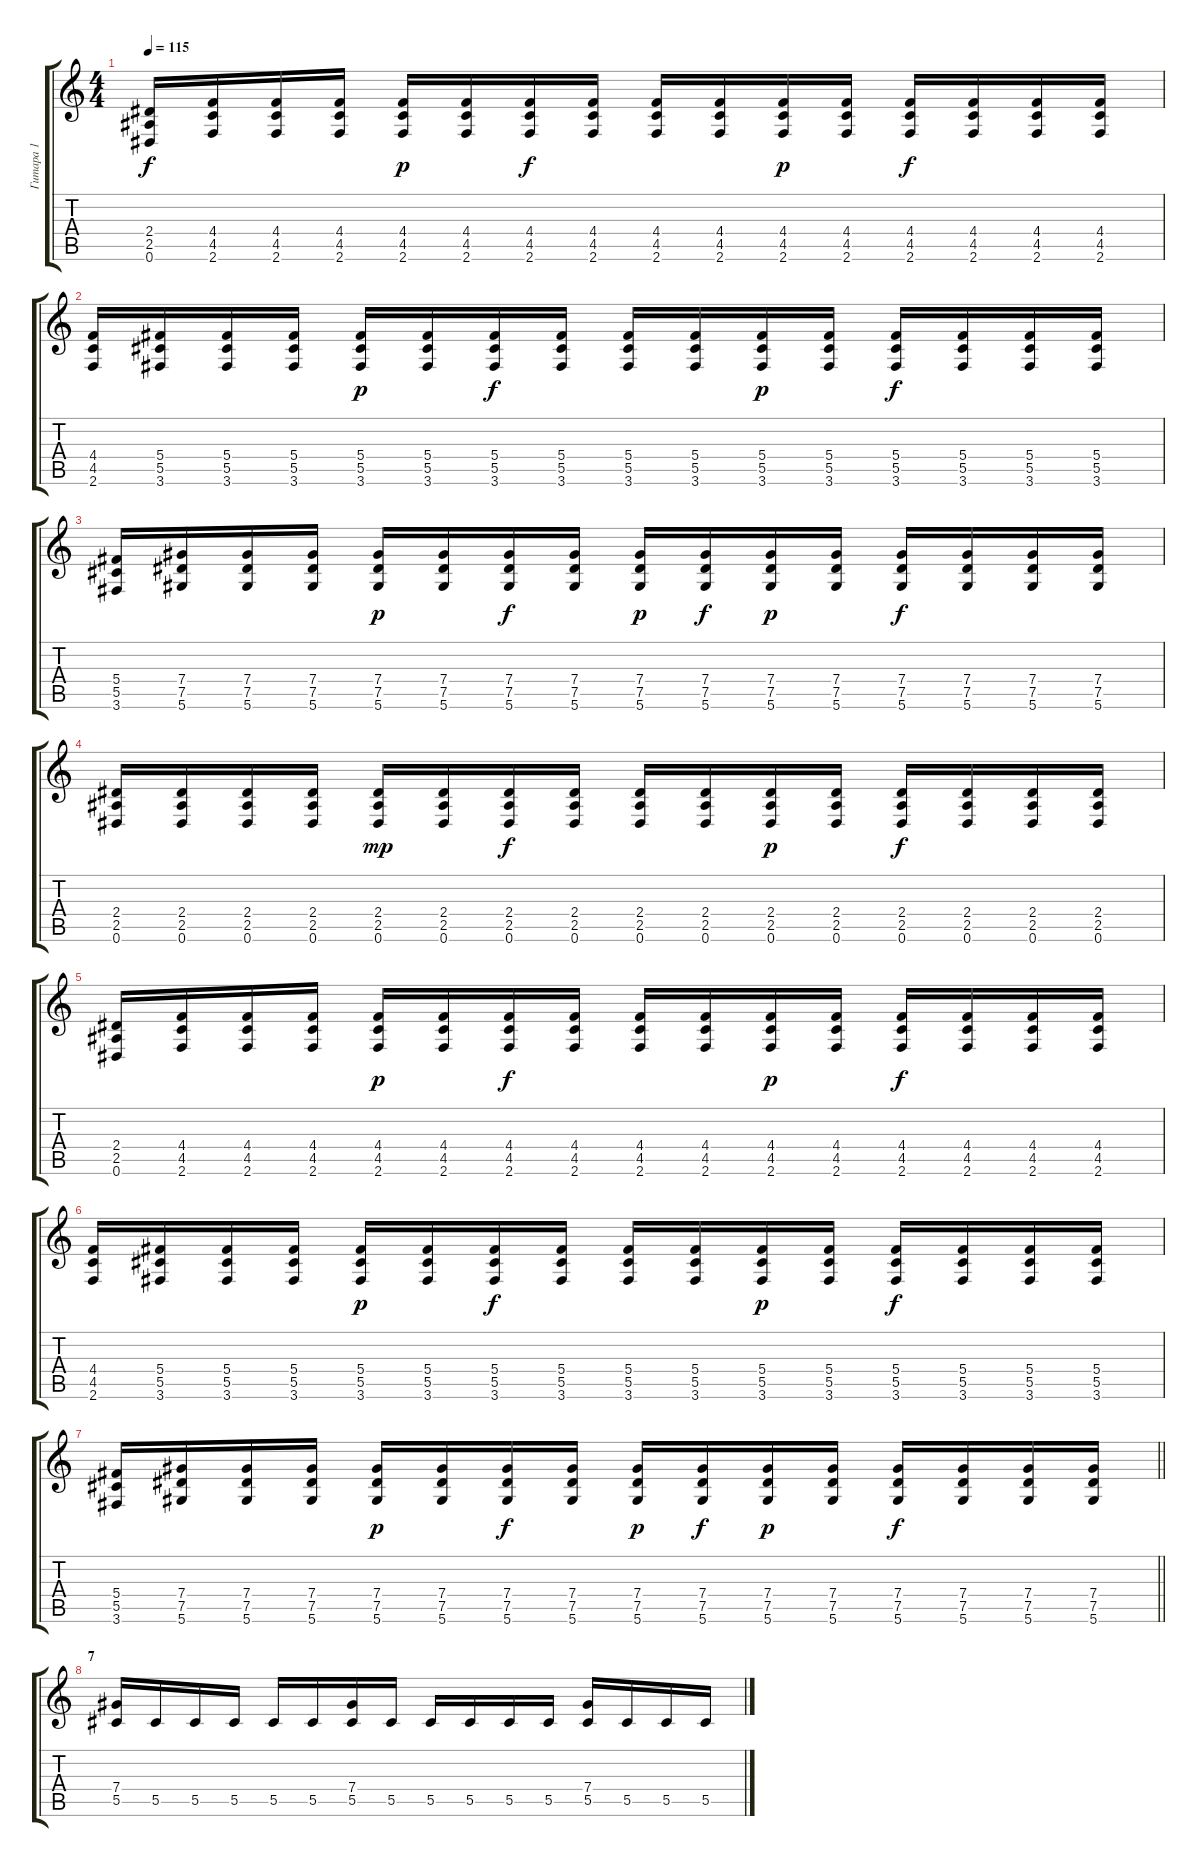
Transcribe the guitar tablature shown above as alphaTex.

\track ("Гитара 1" "Гитара 1") {instrument distortionguitar}
\staff {score tabs}
\tuning (Eb4 Bb3 Gb3 Db3 Ab2 Eb2) {hide}
\ts (4 4)
\tempo 115
\clef g2
\ks c
(2.4 2.5 0.6).16{dy f} (4.4 4.5 2.6).16 (4.4 4.5 2.6).16 (4.4 4.5 2.6).16 (4.4 4.5 2.6).16{dy p} (4.4 4.5 2.6).16 (4.4 4.5 2.6).16{dy f} (4.4 4.5 2.6).16 (4.4 4.5 2.6).16 (4.4 4.5 2.6).16 (4.4 4.5 2.6).16{dy p} (4.4 4.5 2.6).16 (4.4 4.5 2.6).16{dy f} (4.4 4.5 2.6).16 (4.4 4.5 2.6).16 (4.4 4.5 2.6).16 |
(4.4 4.5 2.6).16 (5.4 5.5 3.6).16 (5.4 5.5 3.6).16 (5.4 5.5 3.6).16 (5.4 5.5 3.6).16{dy p} (5.4 5.5 3.6).16 (5.4 5.5 3.6).16{dy f} (5.4 5.5 3.6).16 (5.4 5.5 3.6).16 (5.4 5.5 3.6).16 (5.4 5.5 3.6).16{dy p} (5.4 5.5 3.6).16 (5.4 5.5 3.6).16{dy f} (5.4 5.5 3.6).16 (5.4 5.5 3.6).16 (5.4 5.5 3.6).16 |
(5.4 5.5 3.6).16 (7.4 7.5 5.6).16 (7.4 7.5 5.6).16 (7.4 7.5 5.6).16 (7.4 7.5 5.6).16{dy p} (7.4 7.5 5.6).16 (7.4 7.5 5.6).16{dy f} (7.4 7.5 5.6).16 (7.4 7.5 5.6).16{dy p} (7.4 7.5 5.6).16{dy f} (7.4 7.5 5.6).16{dy p} (7.4 7.5 5.6).16 (7.4 7.5 5.6).16{dy f} (7.4 7.5 5.6).16 (7.4 7.5 5.6).16 (7.4 7.5 5.6).16 |
(2.4 2.5 0.6).16 (2.4 2.5 0.6).16 (2.4 2.5 0.6).16 (2.4 2.5 0.6).16 (2.4 2.5 0.6).16{dy mp} (2.4 2.5 0.6).16 (2.4 2.5 0.6).16{dy f} (2.4 2.5 0.6).16 (2.4 2.5 0.6).16 (2.4 2.5 0.6).16 (2.4 2.5 0.6).16{dy p} (2.4 2.5 0.6).16 (2.4 2.5 0.6).16{dy f} (2.4 2.5 0.6).16 (2.4 2.5 0.6).16 (2.4 2.5 0.6).16 |
(2.4 2.5 0.6).16 (4.4 4.5 2.6).16 (4.4 4.5 2.6).16 (4.4 4.5 2.6).16 (4.4 4.5 2.6).16{dy p} (4.4 4.5 2.6).16 (4.4 4.5 2.6).16{dy f} (4.4 4.5 2.6).16 (4.4 4.5 2.6).16 (4.4 4.5 2.6).16 (4.4 4.5 2.6).16{dy p} (4.4 4.5 2.6).16 (4.4 4.5 2.6).16{dy f} (4.4 4.5 2.6).16 (4.4 4.5 2.6).16 (4.4 4.5 2.6).16 |
(4.4 4.5 2.6).16 (5.4 5.5 3.6).16 (5.4 5.5 3.6).16 (5.4 5.5 3.6).16 (5.4 5.5 3.6).16{dy p} (5.4 5.5 3.6).16 (5.4 5.5 3.6).16{dy f} (5.4 5.5 3.6).16 (5.4 5.5 3.6).16 (5.4 5.5 3.6).16 (5.4 5.5 3.6).16{dy p} (5.4 5.5 3.6).16 (5.4 5.5 3.6).16{dy f} (5.4 5.5 3.6).16 (5.4 5.5 3.6).16 (5.4 5.5 3.6).16 |
\barLineRight lightlight
(5.4 5.5 3.6).16 (7.4 7.5 5.6).16 (7.4 7.5 5.6).16 (7.4 7.5 5.6).16 (7.4 7.5 5.6).16{dy p} (7.4 7.5 5.6).16 (7.4 7.5 5.6).16{dy f} (7.4 7.5 5.6).16 (7.4 7.5 5.6).16{dy p} (7.4 7.5 5.6).16{dy f} (7.4 7.5 5.6).16{dy p} (7.4 7.5 5.6).16 (7.4 7.5 5.6).16{dy f} (7.4 7.5 5.6).16 (7.4 7.5 5.6).16 (7.4 7.5 5.6).16 |
\section ("" "7")
(7.4 5.5).16 5.5.16 5.5.16 5.5.16 5.5.16 5.5.16 (7.4 5.5).16 5.5.16 5.5.16 5.5.16 5.5.16 5.5.16 (7.4 5.5).16 5.5.16 5.5.16 5.5.16
